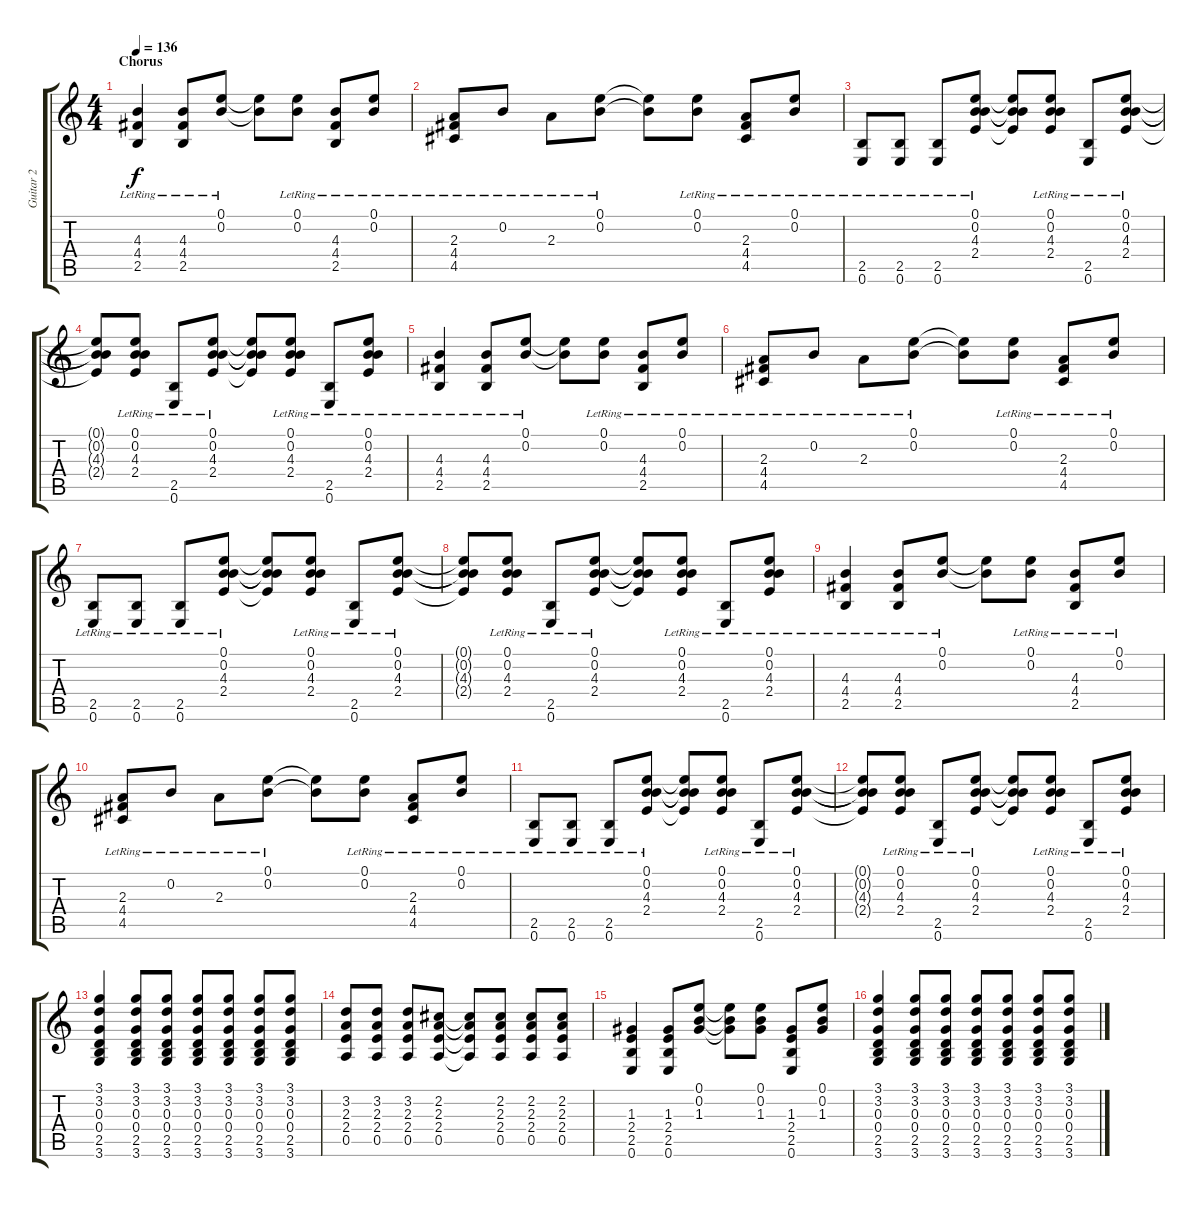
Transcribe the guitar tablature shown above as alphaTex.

\track ("Guitar 2" "Guitar 2") {instrument distortionguitar}
\staff {score tabs}
\tuning (E4 B3 G3 D3 A2 E2) {hide}
\ts (4 4)
\section ("" "Chorus")
\tempo 136
\clef g2
\ks c
(4.3{lr} 4.4{lr} 2.5{lr}).4{dy f} (4.3{lr} 4.4{lr} 2.5{lr}).8 (0.1{lr} 0.2{lr}).8 (0.1{t} 0.2{t}).8 (0.1{lr} 0.2{lr}).8 (4.3{lr} 4.4{lr} 2.5{lr}).8 (0.1{lr} 0.2{lr}).8 |
(2.3{lr} 4.4{lr} 4.5{lr}).8 0.2{lr}.8 2.3{lr}.8 (0.1{lr} 0.2{lr}).8 (0.1{t} 0.2{t}).8 (0.1{lr} 0.2{lr}).8 (2.3{lr} 4.4{lr} 4.5{lr}).8 (0.1{lr} 0.2{lr}).8 |
(2.5{lr} 0.6{lr}).8 (2.5{lr} 0.6{lr}).8 (2.5{lr} 0.6{lr}).8 (0.1{lr} 0.2{lr} 4.3{lr} 2.4{lr}).8 (0.1{t} 0.2{t} 4.3{t} 2.4{t}).8 (0.1{lr} 0.2{lr} 4.3{lr} 2.4{lr}).8 (2.5{lr} 0.6{lr}).8 (0.1{lr} 0.2{lr} 4.3{lr} 2.4{lr}).8 |
(0.1{t} 0.2{t} 4.3{t} 2.4{t}).8 (0.1{lr} 0.2{lr} 4.3{lr} 2.4{lr}).8 (2.5{lr} 0.6{lr}).8 (0.1{lr} 0.2{lr} 4.3{lr} 2.4{lr}).8 (0.1{t} 0.2{t} 4.3{t} 2.4{t}).8 (0.1{lr} 0.2{lr} 4.3{lr} 2.4{lr}).8 (2.5{lr} 0.6{lr}).8 (0.1{lr} 0.2{lr} 4.3{lr} 2.4{lr}).8 |
(4.3{lr} 4.4{lr} 2.5{lr}).4 (4.3{lr} 4.4{lr} 2.5{lr}).8 (0.1{lr} 0.2{lr}).8 (0.1{t} 0.2{t}).8 (0.1{lr} 0.2{lr}).8 (4.3{lr} 4.4{lr} 2.5{lr}).8 (0.1{lr} 0.2{lr}).8 |
(2.3{lr} 4.4{lr} 4.5{lr}).8 0.2{lr}.8 2.3{lr}.8 (0.1{lr} 0.2{lr}).8 (0.1{t} 0.2{t}).8 (0.1{lr} 0.2{lr}).8 (2.3{lr} 4.4{lr} 4.5{lr}).8 (0.1{lr} 0.2{lr}).8 |
(2.5{lr} 0.6{lr}).8 (2.5{lr} 0.6{lr}).8 (2.5{lr} 0.6{lr}).8 (0.1{lr} 0.2{lr} 4.3{lr} 2.4{lr}).8 (0.1{t} 0.2{t} 4.3{t} 2.4{t}).8 (0.1{lr} 0.2{lr} 4.3{lr} 2.4{lr}).8 (2.5{lr} 0.6{lr}).8 (0.1{lr} 0.2{lr} 4.3{lr} 2.4{lr}).8 |
(0.1{t} 0.2{t} 4.3{t} 2.4{t}).8 (0.1{lr} 0.2{lr} 4.3{lr} 2.4{lr}).8 (2.5{lr} 0.6{lr}).8 (0.1{lr} 0.2{lr} 4.3{lr} 2.4{lr}).8 (0.1{t} 0.2{t} 4.3{t} 2.4{t}).8 (0.1{lr} 0.2{lr} 4.3{lr} 2.4{lr}).8 (2.5{lr} 0.6{lr}).8 (0.1{lr} 0.2{lr} 4.3{lr} 2.4{lr}).8 |
(4.3{lr} 4.4{lr} 2.5{lr}).4 (4.3{lr} 4.4{lr} 2.5{lr}).8 (0.1{lr} 0.2{lr}).8 (0.1{t} 0.2{t}).8 (0.1{lr} 0.2{lr}).8 (4.3{lr} 4.4{lr} 2.5{lr}).8 (0.1{lr} 0.2{lr}).8 |
(2.3{lr} 4.4{lr} 4.5{lr}).8 0.2{lr}.8 2.3{lr}.8 (0.1{lr} 0.2{lr}).8 (0.1{t} 0.2{t}).8 (0.1{lr} 0.2{lr}).8 (2.3{lr} 4.4{lr} 4.5{lr}).8 (0.1{lr} 0.2{lr}).8 |
(2.5{lr} 0.6{lr}).8 (2.5{lr} 0.6{lr}).8 (2.5{lr} 0.6{lr}).8 (0.1{lr} 0.2{lr} 4.3{lr} 2.4{lr}).8 (0.1{t} 0.2{t} 4.3{t} 2.4{t}).8 (0.1{lr} 0.2{lr} 4.3{lr} 2.4{lr}).8 (2.5{lr} 0.6{lr}).8 (0.1{lr} 0.2{lr} 4.3{lr} 2.4{lr}).8 |
(0.1{t} 0.2{t} 4.3{t} 2.4{t}).8 (0.1{lr} 0.2{lr} 4.3{lr} 2.4{lr}).8 (2.5{lr} 0.6{lr}).8 (0.1{lr} 0.2{lr} 4.3{lr} 2.4{lr}).8 (0.1{t} 0.2{t} 4.3{t} 2.4{t}).8 (0.1{lr} 0.2{lr} 4.3{lr} 2.4{lr}).8 (2.5{lr} 0.6{lr}).8 (0.1{lr} 0.2{lr} 4.3{lr} 2.4{lr}).8 |
(3.1 3.2 0.3 0.4 2.5 3.6).4 (3.1 3.2 0.3 0.4 2.5 3.6).8 (3.1 3.2 0.3 0.4 2.5 3.6).8 (3.1 3.2 0.3 0.4 2.5 3.6).8 (3.1 3.2 0.3 0.4 2.5 3.6).8 (3.1 3.2 0.3 0.4 2.5 3.6).8 (3.1 3.2 0.3 0.4 2.5 3.6).8 |
(3.2 2.3 2.4 0.5).8 (3.2 2.3 2.4 0.5).8 (3.2 2.3 2.4 0.5).8 (2.2 2.3 2.4 0.5).8 (2.2{t} 2.3{t} 2.4{t} 0.5{t}).8 (2.2 2.3 2.4 0.5).8 (2.2 2.3 2.4 0.5).8 (2.2 2.3 2.4 0.5).8 |
(1.3 2.4 2.5 0.6).4 (1.3 2.4 2.5 0.6).8 (0.1 0.2 1.3).8 (0.1{t} 0.2{t} 1.3{t}).8 (0.1 0.2 1.3).8 (1.3 2.4 2.5 0.6).8 (0.1 0.2 1.3).8 |
(3.1 3.2 0.3 0.4 2.5 3.6).4 (3.1 3.2 0.3 0.4 2.5 3.6).8 (3.1 3.2 0.3 0.4 2.5 3.6).8 (3.1 3.2 0.3 0.4 2.5 3.6).8 (3.1 3.2 0.3 0.4 2.5 3.6).8 (3.1 3.2 0.3 0.4 2.5 3.6).8 (3.1 3.2 0.3 0.4 2.5 3.6).8
